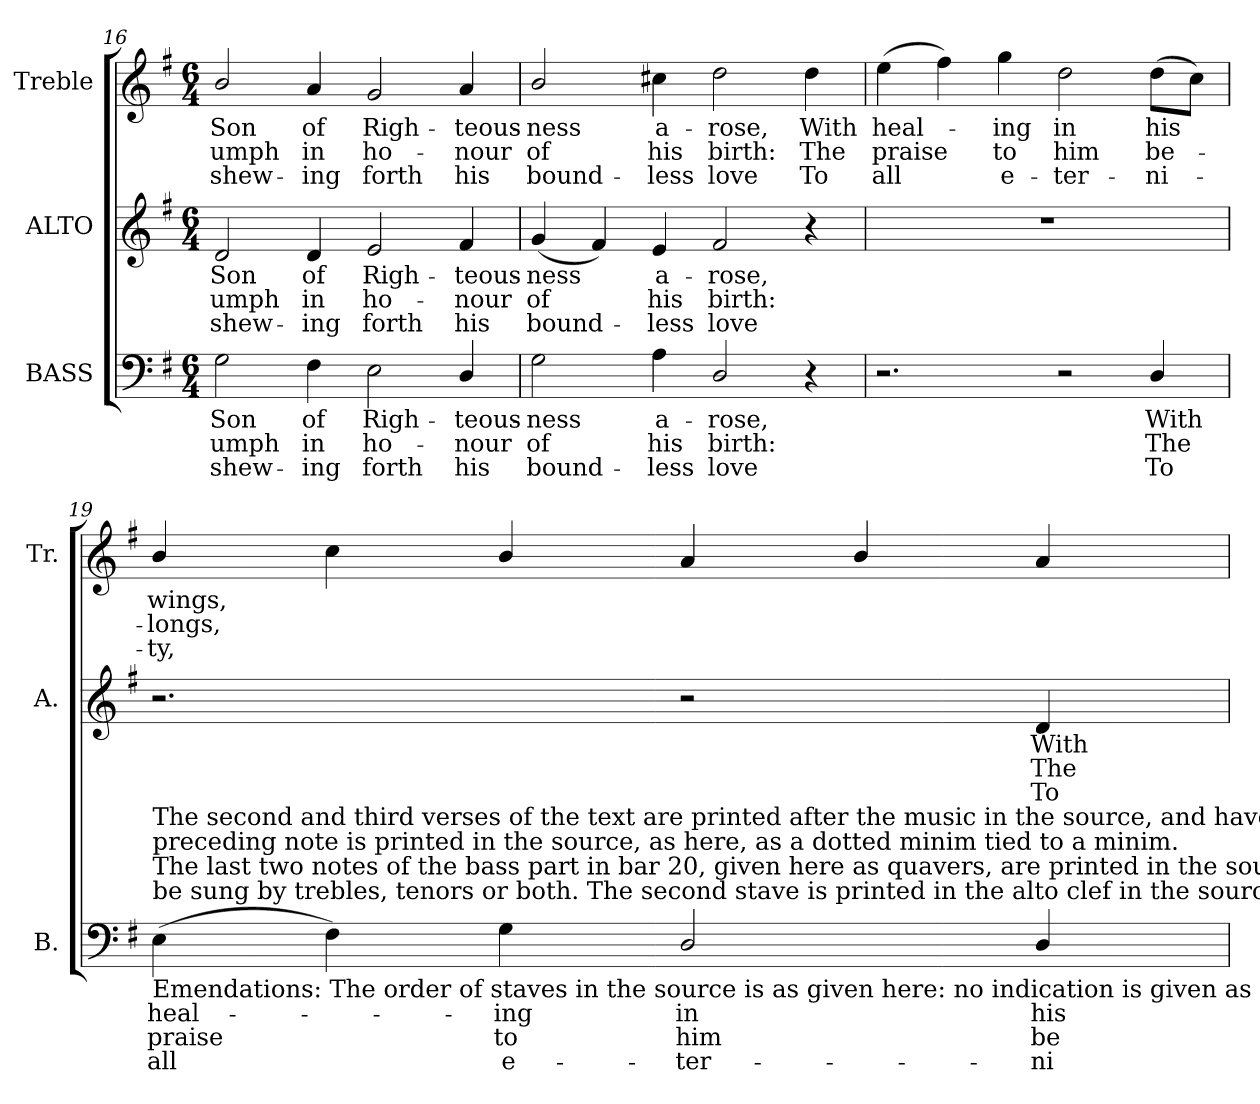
**kern	**text	**text	**text	**kern	**text	**text	**text	**kern	**text	**text	**text
*part3	*part3	*part3	*part3	*part2	*part2	*part2	*part2	*part1	*part1	*part1	*part1
*staff3	*staff3	*staff3	*staff3	*staff2	*staff2	*staff2	*staff2	*staff1	*staff1	*staff1	*staff1
*I"BASS	*	*	*	*I"ALTO	*	*	*	*I"Treble	*	*	*
*I'B.	*	*	*	*I'A.	*	*	*	*I'Tr.	*	*	*
*clefF4	*	*	*	*clefG2	*	*	*	*clefG2	*	*	*
*k[f#]	*	*	*	*k[f#]	*	*	*	*k[f#]	*	*	*
*G:	*	*	*	*G:	*	*	*	*G:	*	*	*
*M6/4	*	*	*	*M6/4	*	*	*	*M6/4	*	*	*
=16	=16	=16	=16	=16	=16	=16	=16	=16	=16	=16	=16
!	!LO:LY:b:color=#000000	!LO:LY:b:color=#000000	!LO:LY:b:color=#000000	!	!	!	!	!	!	!	!
!	!	!	!	!	!LO:LY:b:color=#000000	!LO:LY:b:color=#000000	!LO:LY:b:color=#000000	!	!	!	!
!	!	!	!	!	!	!	!	!	!LO:LY:b:color=#000000	!LO:LY:b:color=#000000	!LO:LY:b:color=#000000
2Gi\	Son	-umph	shew-	2di/	Son	-umph	shew-	2bi/	Son	-umph	shew-
!	!LO:LY:b:color=#000000	!LO:LY:b:color=#000000	!LO:LY:b:color=#000000	!	!	!	!	!	!	!	!
!	!	!	!	!	!LO:LY:b:color=#000000	!LO:LY:b:color=#000000	!LO:LY:b:color=#000000	!	!	!	!
!	!	!	!	!	!	!	!	!	!LO:LY:b:color=#000000	!LO:LY:b:color=#000000	!LO:LY:b:color=#000000
4F#i\	of	in	-ing	4di/	of	in	-ing	4ai/	of	in	-ing
!	!LO:LY:b:color=#000000	!LO:LY:b:color=#000000	!LO:LY:b:color=#000000	!	!	!	!	!	!	!	!
!	!	!	!	!	!LO:LY:b:color=#000000	!LO:LY:b:color=#000000	!LO:LY:b:color=#000000	!	!	!	!
!	!	!	!	!	!	!	!	!	!LO:LY:b:color=#000000	!LO:LY:b:color=#000000	!LO:LY:b:color=#000000
2Ei\	Righ-	ho-	forth	2ei/	Righ-	ho-	forth	2gi/	Righ-	ho-	forth
!	!LO:LY:b:color=#000000	!LO:LY:b:color=#000000	!LO:LY:b:color=#000000	!	!	!	!	!	!	!	!
!	!	!	!	!	!LO:LY:b:color=#000000	!LO:LY:b:color=#000000	!LO:LY:b:color=#000000	!	!	!	!
!	!	!	!	!	!	!	!	!	!LO:LY:b:color=#000000	!LO:LY:b:color=#000000	!LO:LY:b:color=#000000
4Di/	-teous-	-nour	his	4f#i/	-teous-	-nour	his	4ai/	-teous-	-nour	his
=17	=17	=17	=17	=17	=17	=17	=17	=17	=17	=17	=17
!	!LO:LY:b:color=#000000	!LO:LY:b:color=#000000	!LO:LY:b:color=#000000	!	!	!	!	!	!	!	!
!	!	!	!	!	!LO:LY:b:color=#000000	!LO:LY:b:color=#000000	!LO:LY:b:color=#000000	!	!	!	!
!	!	!	!	!	!	!	!	!	!LO:LY:b:color=#000000	!LO:LY:b:color=#000000	!LO:LY:b:color=#000000
2Gi\	-ness	of	bound-	(4gi/	-ness	of	bound-	2bi/	-ness	of	bound-
.	.	.	.	4f#i/)	.	.	.	.	.	.	.
!	!LO:LY:b:color=#000000	!LO:LY:b:color=#000000	!LO:LY:b:color=#000000	!	!	!	!	!	!	!	!
!	!	!	!	!	!LO:LY:b:color=#000000	!LO:LY:b:color=#000000	!LO:LY:b:color=#000000	!	!	!	!
!	!	!	!	!	!	!	!	!	!LO:LY:b:color=#000000	!LO:LY:b:color=#000000	!LO:LY:b:color=#000000
4Ai\	a-	his	-less	4ei/	a-	his	-less	4cc#Xi\	a-	his	-less
!	!LO:LY:b:color=#000000	!LO:LY:b:color=#000000	!LO:LY:b:color=#000000	!	!	!	!	!	!	!	!
!	!	!	!	!	!LO:LY:b:color=#000000	!LO:LY:b:color=#000000	!LO:LY:b:color=#000000	!	!	!	!
!	!	!	!	!	!	!	!	!	!LO:LY:b:color=#000000	!LO:LY:b:color=#000000	!LO:LY:b:color=#000000
2Di/	-rose,	birth:	love	2f#i/	-rose,	birth:	love	2ddi\	-rose,	birth:	love
!	!	!	!	!	!	!	!	!	!LO:LY:b:color=#000000	!LO:LY:b:color=#000000	!LO:LY:b:color=#000000
4r	.	.	.	4r	.	.	.	4ddi\	With	The	To
=18	=18	=18	=18	=18	=18	=18	=18	=18	=18	=18	=18
!	!	!	!	!LO:N:vis=1	!	!	!	!	!	!	!
!	!	!	!	!	!	!	!	!	!LO:LY:b:color=#000000	!LO:LY:b:color=#000000	!LO:LY:b:color=#000000
2.r	.	.	.	1.r	.	.	.	(4eei\	heal-	praise	all
.	.	.	.	.	.	.	.	4ff#i\)	.	.	.
!	!	!	!	!	!	!	!	!	!LO:LY:b:color=#000000	!LO:LY:b:color=#000000	!LO:LY:b:color=#000000
.	.	.	.	.	.	.	.	4ggi\	-ing	to	e-
!	!	!	!	!	!	!	!	!	!LO:LY:b:color=#000000	!LO:LY:b:color=#000000	!LO:LY:b:color=#000000
2r	.	.	.	.	.	.	.	2ddi\	in	him	-ter-
!	!LO:LY:b:color=#000000	!LO:LY:b:color=#000000	!LO:LY:b:color=#000000	!	!	!	!	!	!	!	!
!	!	!	!	!	!	!	!	!	!LO:LY:b:color=#000000	!LO:LY:b:color=#000000	!LO:LY:b:color=#000000
4Di/	With	The	To	.	.	.	.	(8ddi\L	his	be-	-ni-
.	.	.	.	.	.	.	.	8cci\J)	.	.	.
!!LO:LB:g=z
=19	=19	=19	=19	=19	=19	=19	=19	=19	=19	=19	=19
!	!LO:LY:b:color=#000000	!LO:LY:b:color=#000000	!LO:LY:b:color=#000000	!	!	!	!	!	!	!	!
!LO:TX:b:t=Emendations&colon; The order of staves in the source is as given here&colon; no indication is given as to whether the first stave is to	!	!	!	!	!	!	!	!	!	!	!
!LO:TX:t=be sung by trebles, tenors or both. The second stave is printed in the alto clef in the source.	!	!	!	!	!	!	!	!	!	!	!
!LO:TX:t=The last two notes of the bass part in bar 20, given here as quavers, are printed in the source as crotchets&colon; the	!	!	!	!	!	!	!	!	!	!	!
!LO:TX:t=preceding note is printed in the source, as here, as a dotted minim tied to a minim.	!	!	!	!	!	!	!	!	!	!	!
!LO:TX:t=The second and third verses of the text are printed after the music in the source, and have been underlaid editorially.	!	!	!	!	!	!	!	!	!	!	!
!	!	!	!	!	!	!	!	!	!LO:LY:b:color=#000000	!LO:LY:b:color=#000000	!LO:LY:b:color=#000000
(4Ei\	heal-	praise	all	2.r	.	.	.	4bi/	wings,	-longs,	-ty,
4F#i\)	.	.	.	.	.	.	.	4cci\	.	.	.
!	!LO:LY:b:color=#000000	!LO:LY:b:color=#000000	!LO:LY:b:color=#000000	!	!	!	!	!	!	!	!
4Gi\	-ing	to	e-	.	.	.	.	4bi/	.	.	.
!	!LO:LY:b:color=#000000	!LO:LY:b:color=#000000	!LO:LY:b:color=#000000	!	!	!	!	!	!	!	!
2Di/	in	him	-ter-	2r	.	.	.	4ai/	.	.	.
.	.	.	.	.	.	.	.	4bi/	.	.	.
!	!LO:LY:b:color=#000000	!LO:LY:b:color=#000000	!LO:LY:b:color=#000000	!	!	!	!	!	!	!	!
!	!	!	!	!	!LO:LY:b:color=#000000	!LO:LY:b:color=#000000	!LO:LY:b:color=#000000	!	!	!	!
4Di/	his	be-	-ni-	4di/	With	The	To	4ai/	.	.	.
=	=	=	=	=	=	=	=	=	=	=	=
*-	*-	*-	*-	*-	*-	*-	*-	*-	*-	*-	*-
